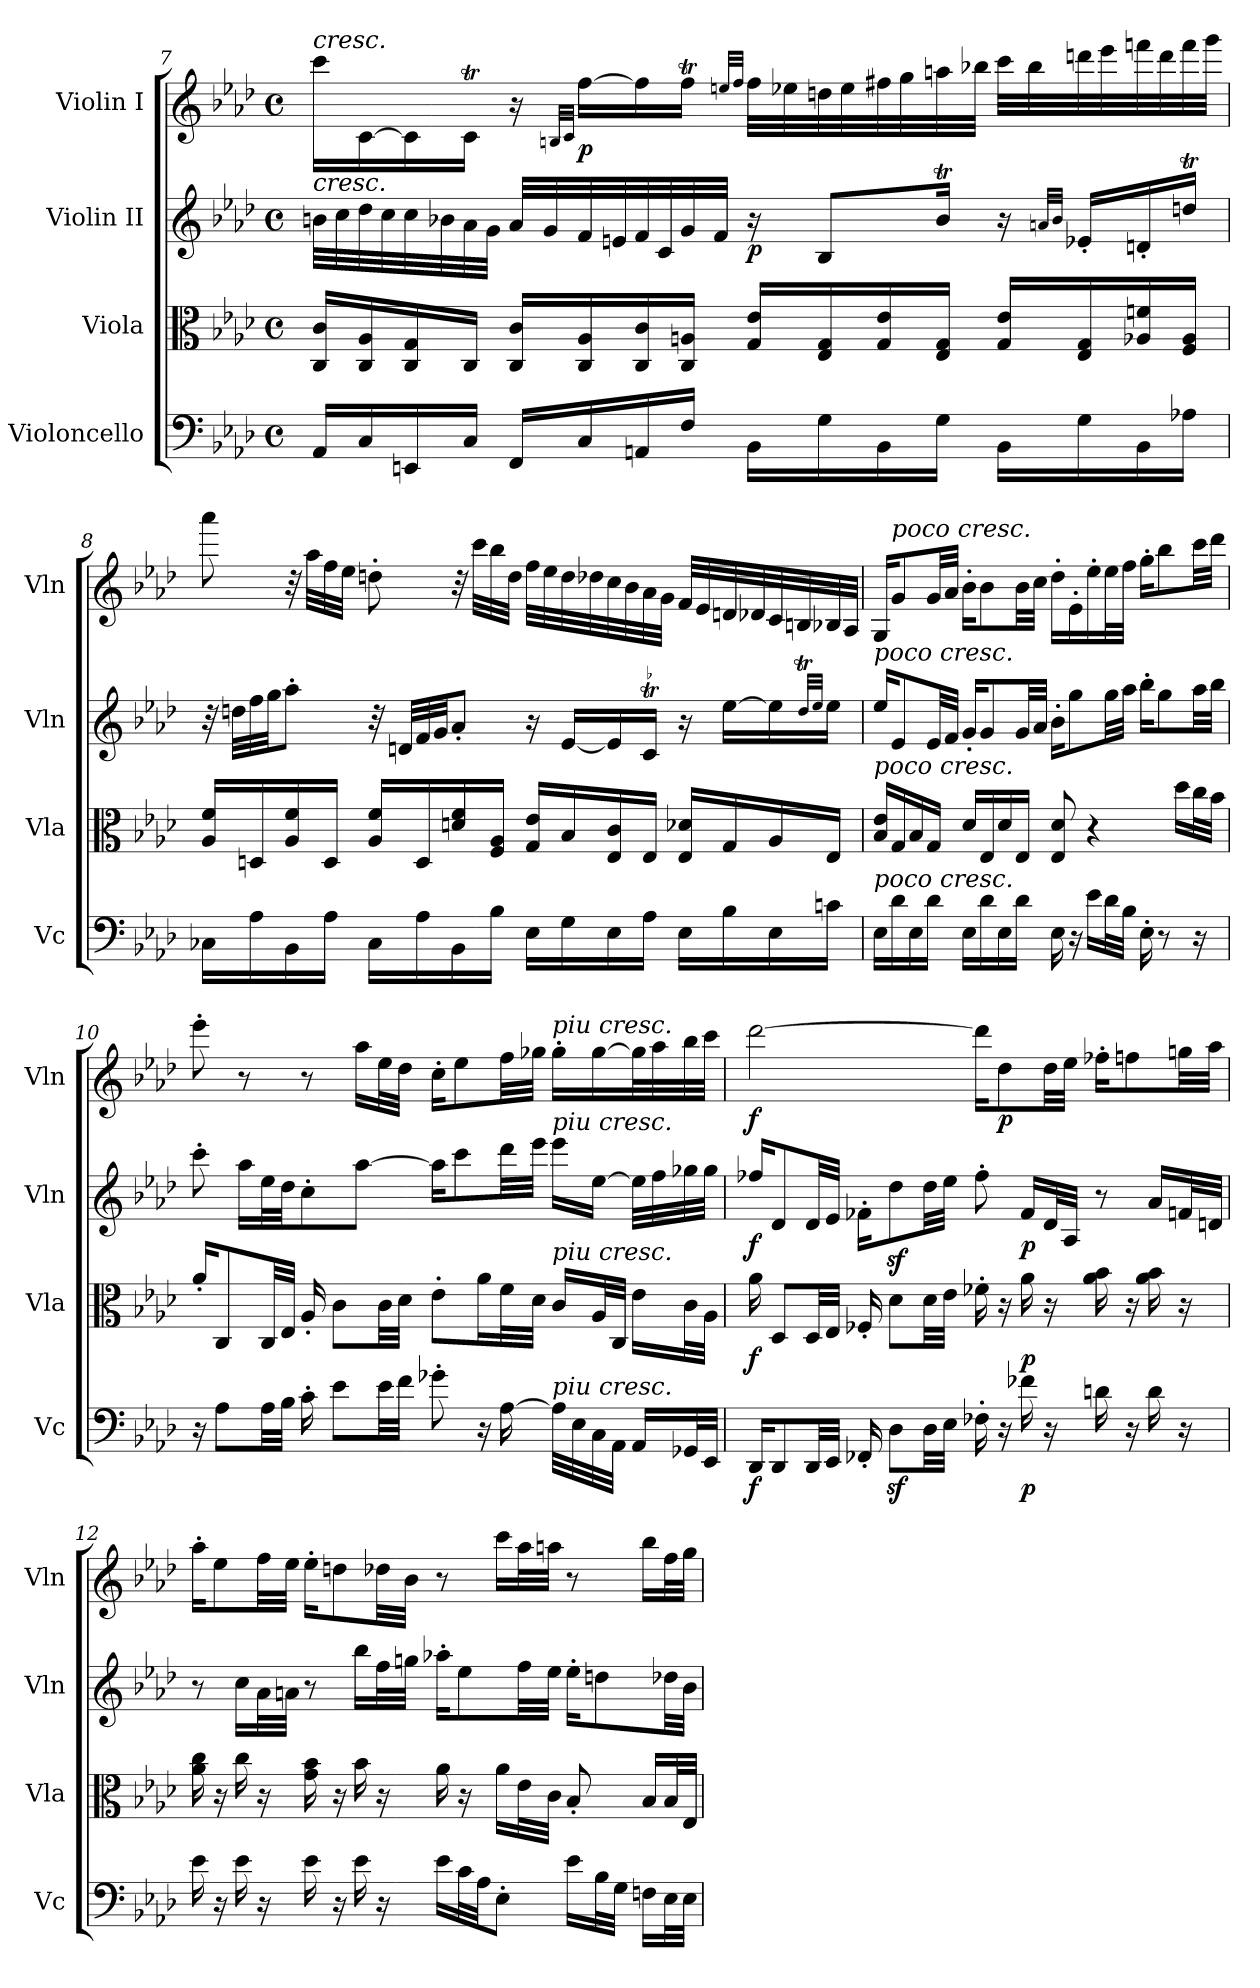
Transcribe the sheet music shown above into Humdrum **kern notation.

**kern	**dynam	**kern	**dynam	**kern	**dynam	**kern	**dynam
*part4	*part4	*part3	*part3	*part2	*part2	*part1	*part1
*staff4	*staff4	*staff3	*staff3	*staff2	*staff2	*staff1	*staff1
*I"Violoncello	*	*I"Viola	*	*I"Violin II	*	*I"Violin I	*
*I'Vc	*	*I'Vla	*	*I'Vln	*	*I'Vln	*
!!LO:LB:g=z
*clefF4	*	*clefC3	*	*clefG2	*	*clefG2	*
*k[b-e-a-d-]	*	*k[b-e-a-d-]	*	*k[b-e-a-d-]	*	*k[b-e-a-d-]	*
*M4/4	*	*M4/4	*	*M4/4	*	*M4/4	*
*met(c)	*	*met(c)	*	*met(c)	*	*met(c)	*
=7	=7	=7	=7	=7	=7	=7	=7
!	!	!	!	!	!	!LO:TX:a:i:t=cresc.	!
!	!	!	!	!LO:TX:a:i:t=cresc.	!	!	!
16AA-/LL	.	16C/ 16c/LL	.	32bn\LLL	.	16ccc\LL	.
.	.	.	.	32cc\	.	.	.
16C/	.	16C/ 16A-/	.	32dd-\	.	[16c\	.
.	.	.	.	32cc\	.	.	.
16EEn/	.	16C/ 16G/	.	32cc\	.	16c\]	.
.	.	.	.	32b-X\	.	.	.
16C/JJ	.	16C/JJ	.	32a-\	.	16ct\JJ	.
.	.	.	.	32g\JJJ	.	.	.
16FF/LL	.	16C/ 16c/LL	.	32a-/LLL	.	16r	.
.	.	.	.	32g/	.	.	.
.	.	.	.	.	.	32qBn/LLL	.
.	.	.	.	.	.	32qc/JJJ	.
!	!	!	!	!	!	!	!LO:DY:b
16C/	.	16C/ 16A-/	.	32f/	.	[16ff\LL	p
.	.	.	.	32en/	.	.	.
16AAn/	.	16C/ 16c/	.	32f/	.	16ff\]	.
.	.	.	.	32c/	.	.	.
16F/JJ	.	16C/ 16An/JJ	.	32g/	.	16ffT\JJ	.
.	.	.	.	32f/JJJ	.	.	.
.	.	.	.	.	.	32qeen/LLL	.
.	.	.	.	.	.	32qff/JJJ	.
!	!	!	!	!	!LO:DY:b	!	!
16BB-\LL	.	16G/ 16e-/LL	.	16r	p	32ff\LLL	.
.	.	.	.	.	.	32ee-X\	.
16G\	.	16E-/ 16G/	.	8B-/L	.	32ddn\	.
.	.	.	.	.	.	32ee-\	.
16BB-\	.	16G/ 16e-/	.	.	.	32ff#X\	.
.	.	.	.	.	.	32gg\	.
16G\JJ	.	16E-/ 16G/JJ	.	16b-T/Jk	.	32aan\	.
.	.	.	.	.	.	32bb-X\JJJ	.
16BB-\LL	.	16G/ 16e-/LL	.	16r	.	32ccc\LLL	.
.	.	.	.	.	.	32bb-\	.
.	.	.	.	32qan/LLL	.	.	.
.	.	.	.	32qb-/JJJ	.	.	.
16G\	.	16E-/ 16G/	.	16e-X'/LL	.	32dddn\	.
.	.	.	.	.	.	32eee-\	.
16BB-\	.	16A-X/ 16fn/	.	16dn'/	.	32fffn\	.
.	.	.	.	.	.	32ddd\	.
16A-X\JJ	.	16F/ 16A-/JJ	.	16ddnt/JJ	.	32fff\	.
.	.	.	.	.	.	32ggg\JJJ	.
!!LO:PB:g=z
=8	=8	=8	=8	=8	=8	=8	=8
16C-X\LL	.	16A-/ 16f/LL	.	32r	.	8aaa-\	.
.	.	.	.	32ddn\LLL	.	.	.
16A-\	.	16Dn/	.	32ff\	.	.	.
.	.	.	.	32gg\JJ	.	.	.
16BB-\	.	16A-/ 16f/	.	8aa-'\J	.	32r	.
.	.	.	.	.	.	32aa-\LLL	.
16A-\JJ	.	16D/JJ	.	.	.	32ff\	.
.	.	.	.	.	.	32ee-\JJJ	.
16C-\LL	.	16A-/ 16f/LL	.	32r	.	8ddn'\	.
.	.	.	.	32dn/LLL	.	.	.
16A-\	.	16D/	.	32f/	.	.	.
.	.	.	.	32g/JJ	.	.	.
16BB-\	.	16dn/ 16f/	.	8a-'/J	.	32r	.
.	.	.	.	.	.	32ccc\LLL	.
16B-\JJ	.	16F/ 16A-/JJ	.	.	.	32bb-\	.
.	.	.	.	.	.	32dd\JJJ	.
16E-\LL	.	16G/ 16e-/LL	.	16r	.	32ff\LLL	.
.	.	.	.	.	.	32ee-\	.
16G\	.	16B-/	.	[16e-/LL	.	32dd\	.
.	.	.	.	.	.	32dd-X\	.
16E-\	.	16E-/ 16c/	.	16e-/]	.	32cc\	.
.	.	.	.	.	.	32b-\	.
16A-\JJ	.	16E-/JJ	.	16ct/JJ	.	32a-\	.
.	.	.	.	.	.	32g\JJJ	.
16E-\LL	.	16E-/ 16d-X/LL	.	16r	.	32f/LLL	.
.	.	.	.	.	.	32e-/	.
16B-\	.	16G/	.	[16ee-\LL	.	32dn/	.
.	.	.	.	.	.	32d-X/	.
16E-\	.	16A-/	.	16ee-\]	.	32c/	.
.	.	.	.	.	.	32Bn/	.
.	.	.	.	32qddt/LLL	.	.	.
.	.	.	.	32qee-/JJJ	.	.	.
16cn\JJ	.	16E-/JJ	.	16ee-\JJ	.	32B-X/	.
.	.	.	.	.	.	32A-/JJJ	.
!!LO:LB:g=z
=9	=9	=9	=9	=9	=9	=9	=9
!	!	!	!	!LO:TX:a:i:t=poco cresc.	!	!	!
!	!	!LO:TX:a:i:t=poco cresc.	!	!	!	!	!
!LO:TX:a:i:t=poco cresc.	!	!	!	!	!	!	!
16E-\LL	.	16B-/ 16e-/LL	.	16ee-/KL	.	16G/KL	.
!	!	!	!	!	!	!LO:TX:a:i:t=poco cresc.	!
16d-\	.	16G/	.	8e-/	.	8g/	.
16E-\	.	16B-/	.	.	.	.	.
16d-\JJ	.	16G/JJ	.	32e-/LL	.	32g/LL	.
.	.	.	.	32f/JJJ	.	32a-/JJJ	.
16E-\LL	.	16d-/LL	.	16g'/KL	.	16b-'\KL	.
16d-\	.	16E-/	.	8g/	.	8b-\	.
16E-\	.	16d-/	.	.	.	.	.
16d-\JJ	.	16E-/JJ	.	32g/LL	.	32b-\LL	.
.	.	.	.	32a-/JJJ	.	32cc\JJJ	.
16E-\	.	8E-/ 8d-/	.	16b-'\KL	.	16dd-'\LL	.
16r	.	.	.	8gg\	.	16e-'\	.
16e-\LL	.	4r	.	.	.	16ee-'\	.
32d-\L	.	.	.	32gg\LL	.	32ee-\L	.
32B-\JJJ	.	.	.	32aa-\JJJ	.	32ff\JJJ	.
16E-'\	.	.	.	16bb-'\KL	.	16gg'\KL	.
8r	.	.	.	8gg\	.	8bb-\	.
.	.	16dd-\LL	.	.	.	.	.
16r	.	32cc\L	.	32aa-\LL	.	32ccc\LL	.
.	.	32b-\JJJ	.	32bb-\JJJ	.	32ddd-\JJJ	.
!!LO:PB:g=z
=10	=10	=10	=10	=10	=10	=10	=10
16r	.	16a-'/KL	.	8ccc'\	.	8eee-'\	.
8A-\L	.	8C/	.	.	.	.	.
.	.	.	.	16aa-\LL	.	8r	.
32A-\LL	.	32C/LL	.	32ee-\L	.	.	.
32B-\JJJ	.	32E-/JJJ	.	32dd-\JJ	.	.	.
16c'\	.	16A-'/	.	8cc'\	.	8r	.
8e-\L	.	8c\L	.	.	.	.	.
.	.	.	.	[8aa-\J	.	16aa-\LL	.
32e-\LL	.	32c\LL	.	.	.	32ee-\L	.
32f\JJJ	.	32d-\JJJ	.	.	.	32dd-\JJJ	.
8g-X'\	.	8e-'\L	.	16aa-\KL]	.	16cc'\KL	.
.	.	.	.	8ccc\	.	8ee-\	.
16r	.	16a-\L	.	.	.	.	.
[16A-\	.	32f\L	.	32ddd-\LL	.	32ff\LL	.
.	.	32d-\JJJ	.	32eee-\JJJ	.	32gg-X\JJJ	.
!	!	!	!	!	!	!LO:TX:a:i:t=piu cresc.	!
!	!	!	!	!LO:TX:a:i:t=piu cresc.	!	!	!
!	!	!LO:TX:a:i:t=piu cresc.	!	!	!	!	!
!LO:TX:a:i:t=piu cresc.	!	!	!	!	!	!	!
32A-\LLL]	.	16c/LL	.	16eee-\LL	.	16gg-'\LL	.
32E-\	.	.	.	.	.	.	.
32C\	.	32A-/L	.	[16ee-\JJ	.	[16gg-\	.
32AA-\JJJ	.	32C/JJJ	.	.	.	.	.
16AA-/LL	.	16e-\LL	.	32ee-\LLL]	.	32gg-\L]	.
.	.	.	.	32ff\	.	32aa-\	.
32GG-X/L	.	32c\L	.	32gg-X\	.	32bb-\	.
32EE-/JJJ	.	32A-\JJJ	.	32gg-\JJJ	.	32ccc\JJJ	.
!!LO:LB:g=z
=11	=11	=11	=11	=11	=11	=11	=11
!	!LO:DY:b	!	!LO:DY:b	!	!LO:DY:b	!	!LO:DY:b
16DD-/KL	f	16a-\	f	16ff-X/KL	f	[2ddd-\	f
8DD-/	.	8D-/L	.	8d-/	.	.	.
32DD-/LL	.	32D-/LL	.	32d-/LL	.	.	.
32EE-/JJJ	.	32E-/JJJ	.	32e-/JJJ	.	.	.
16FF-X'/	.	16F-X'/	.	16f-X'\KL	.	.	.
8D-z<\L	.	8d-\L	.	8dd-z<\	.	.	.
32D-\LL	.	32d-\LL	.	32dd-\LL	.	.	.
32E-\JJJ	.	32e-\JJJ	.	32ee-\JJJ	.	.	.
16F-X'\	.	16f-X'\	.	8ff-'\	.	16ddd-\KL]	.
!	!	!	!	!	!	!	!LO:DY:b
16r	.	16r	.	.	.	8dd-\	p
!	!LO:DY:b	!	!LO:DY:b	!	!LO:DY:b	!	!
16f-X\	p	16a-\	p	16f-/LL	p	.	.
16r	.	16r	.	32d-/L	.	32dd-\LL	.
.	.	.	.	32A-/JJJ	.	32ee-\JJJ	.
16dn\	.	16a-\ 16b-\	.	8r	.	16ff-X'\KL	.
16r	.	16r	.	.	.	8ffn\	.
16d\	.	16a-\ 16b-\	.	16a-/LL	.	.	.
16r	.	16r	.	32fn/L	.	32ggn\LL	.
.	.	.	.	32dn/JJJ	.	32aa-\JJJ	.
!!LO:PB:g=z
=12	=12	=12	=12	=12	=12	=12	=12
16e-\	.	16a-\ 16cc\	.	8r	.	16aa-'\KL	.
16r	.	16r	.	.	.	8ee-\	.
16e-\	.	16cc\	.	16cc\LL	.	.	.
16r	.	16r	.	32a-\L	.	32ff\LL	.
.	.	.	.	32an\JJJ	.	32ee-\JJJ	.
16e-\	.	16g\ 16b-\	.	8r	.	16ee-'\KL	.
16r	.	16r	.	.	.	8ddn\	.
16e-\	.	16b-\	.	16bb-\LL	.	.	.
16r	.	16r	.	32ff\L	.	32dd-X\LL	.
.	.	.	.	32ggn\JJJ	.	32b-\JJJ	.
16e-\LL	.	16a-\	.	16aa-X'\KL	.	8r	.
32c\L	.	16r	.	8ee-\	.	.	.
32A-\JJ	.	.	.	.	.	.	.
8E-'\J	.	16a-\LL	.	.	.	16ccc\LL	.
.	.	32e-\L	.	32ff\LL	.	32aa-\L	.
.	.	32c\JJJ	.	32ee-\JJJ	.	32aan\JJJ	.
16e-\LL	.	8B-'/	.	16ee-'\KL	.	8r	.
32B-\L	.	.	.	8ddn\	.	.	.
32G\JJJ	.	.	.	.	.	.	.
16Fn\LL	.	16B-/LL	.	.	.	16bb-\LL	.
32E-\L	.	32B-/L	.	32dd-X\LL	.	32ff\L	.
32E-\JJJ	.	32E-/JJJ	.	32b-\JJJ	.	32gg\JJJ	.
=	=	=	=	=	=	=	=
*-	*-	*-	*-	*-	*-	*-	*-
